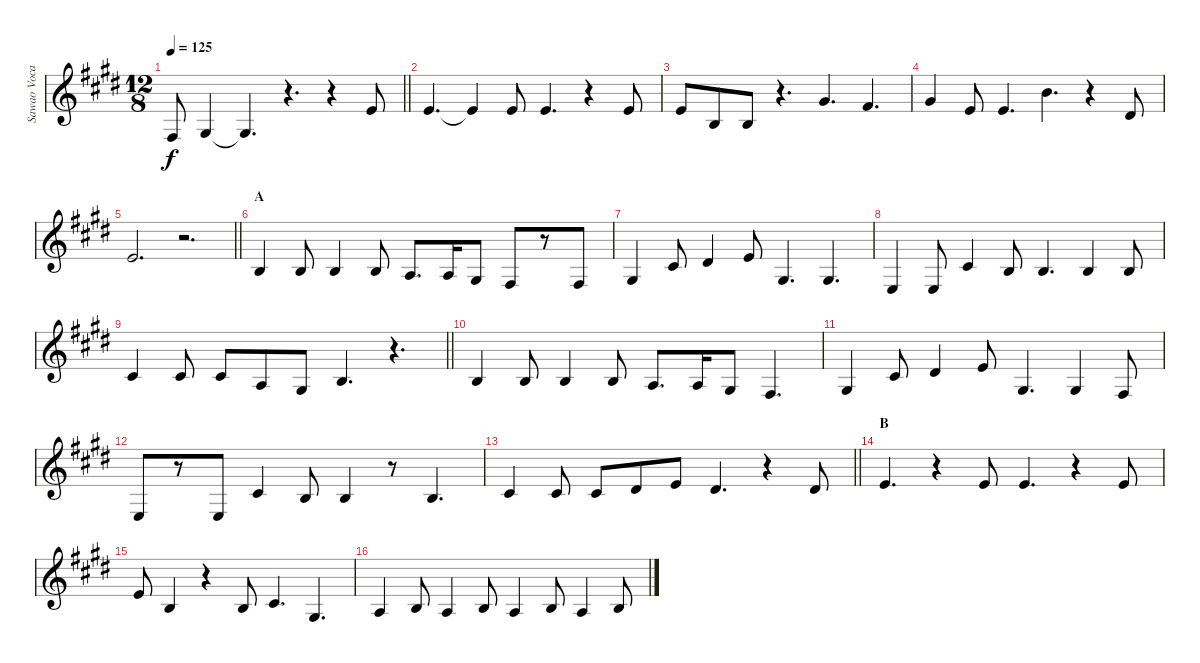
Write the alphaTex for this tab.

\track ("Sawao Vocal" "Sawao Voca") {instrument synthbrass1}
\staff {score}
\tuning (E4 B3 G3 D3 A2 E2) {hide}
\ts (12 8)
\tempo 125
\clef g2
\barLineRight lightlight
\ks e
4.4.8{dy f} 1.3.4 1.3{t}.4{d} r.4{d} r.4 0.1.8 |
0.1.4{d} 0.1{t}.4 0.1.8 0.1.4{d} r.4 0.1.8 |
0.1.8 0.2.8 0.2.8 r.4{d} 4.1.4{d} 2.1.4{d} |
4.1.4 0.1.8 0.1.4{d} 7.1.4{d} r.4 4.2.8 |
\barLineRight lightlight
0.1.2{d} r.2{d} |
\section ("" "A")
0.2.4 0.2.8 0.2.4 0.2.8 2.3.8{d} 2.3.16 1.3.8 4.4.8 r.8 4.4.8 |
1.3.4 2.2.8 4.2.4 0.1.8 1.3.4{d} 1.3.4{d} |
2.4.4 2.4.8 2.2.4 0.2.8 0.2.4{d} 0.2.4 0.2.8 |
\barLineRight lightlight
2.2.4 2.2.8 2.2.8 2.3.8 1.3.8 0.2.4{d} r.4{d} |
0.2.4 0.2.8 0.2.4 0.2.8 2.3.8{d} 2.3.16 1.3.8 4.4.4{d} |
1.3.4 2.2.8 4.2.4 0.1.8 1.3.4{d} 1.3.4 4.4.8 |
2.4.8 r.8 2.4.8 2.2.4 0.2.8 0.2.4 r.8 0.2.4{d} |
\barLineRight lightlight
2.2.4 2.2.8 6.3.8 4.2.8 5.2.8 4.2.4{d} r.4 4.2.8 |
\section ("" "B")
0.1.4{d} r.4 0.1.8 0.1.4{d} r.4 0.1.8 |
0.1.8 0.2.4 r.4 0.2.8 2.2.4{d} 1.3.4{d} |
2.3.4 0.2.8 2.3.4 0.2.8 2.3.4 0.2.8 2.3.4 0.2.8
